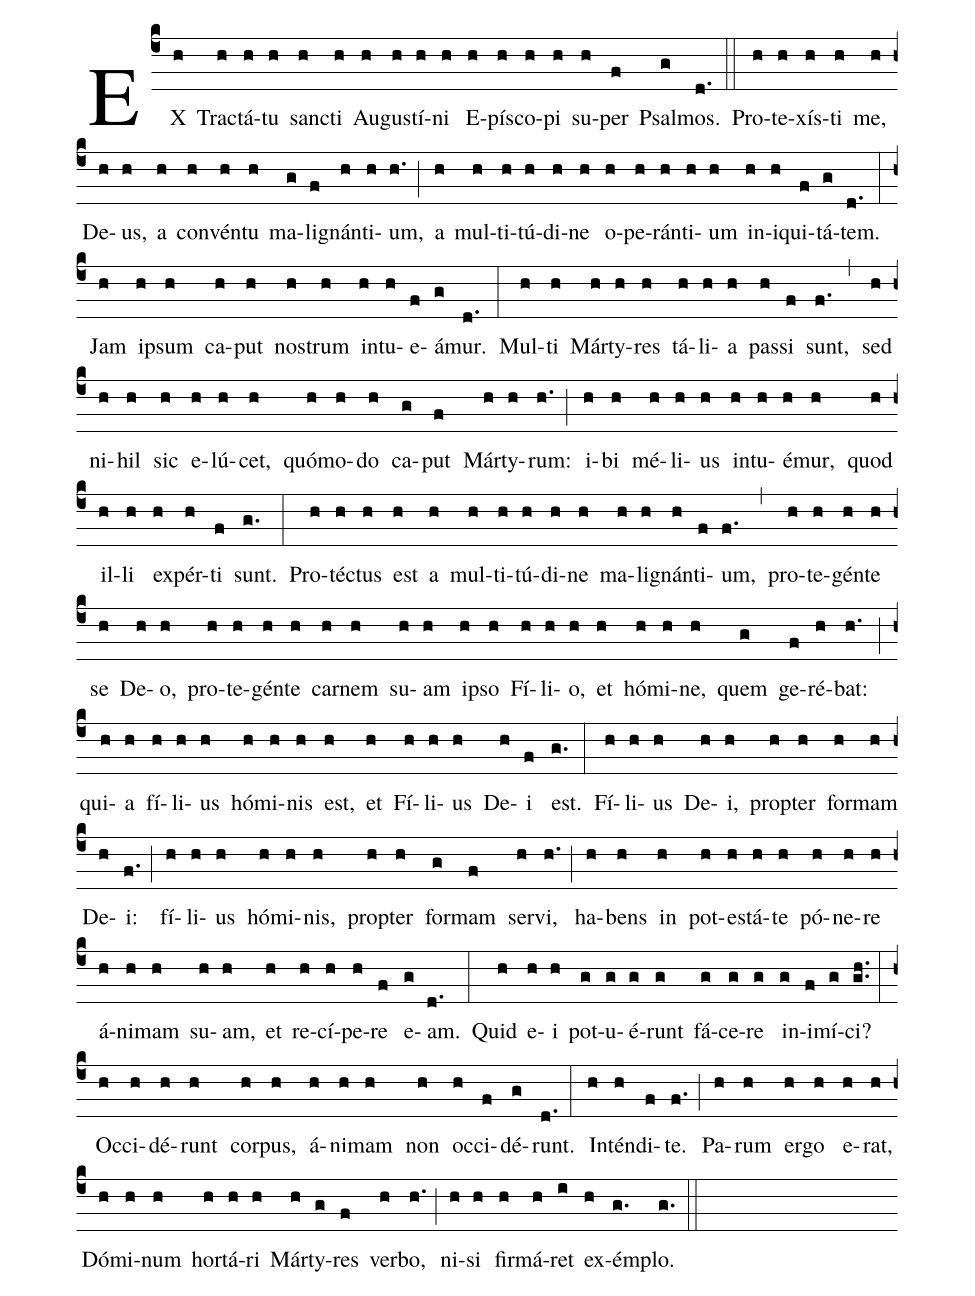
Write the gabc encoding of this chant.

%%
(c4) EX(h) Trac(h)tá(h)tu(h) sanc(h)ti(h) Au(h)gus(h)tí(h)ni(h) E(h)pís(h)co(h)pi(h) su(h)per(f) Psal(g)mos.(d.) (::)
Pro(h)te(h)xís(h)ti(h) me,(h) De(h)us,(h) a(h) con(h)vén(h)tu(h) ma(g)li(f)gnán(h)ti(h)um,(h.) (;)
a(h) mul(h)ti(h)tú(h)di(h)ne(h) o(h)pe(h)rán(h)ti(h)um(h) in(h)i(h)qui(f)tá(g)tem.(d.) (:)
Jam(h) ip(h)sum(h) ca(h)put(h) nos(h)trum(h) in(h)tu(h)e(f)á(g)mur.(d.) (:)
Mul(h)ti(h) Már(h)ty(h)res(h) tá(h)li(h)a(h) pas(h)si(f) sunt,(f.) (,)
sed(h) ni(h)hil(h) sic(h) e(h)lú(h)cet,(h) quó(h)mo(h)do(h) ca(g)put(f) Már(h)ty(h)rum:(h.) (;)
i(h)bi(h) mé(h)li(h)us(h) in(h)tu(h)é(h)mur,(h) quod(h) il(h)li(h) ex(h)pér(h)ti(f) sunt.(g.) (:)
Pro(h)téc(h)tus(h) est(h) a(h) mul(h)ti(h)tú(h)di(h)ne(h) ma(h)li(h)gnán(h)ti(f)um,(f.) (,)
pro(h)te(h)gén(h)te(h) se(h) De(h)o,(h) pro(h)te(h)gén(h)te(h) car(h)nem(h) su(h)am(h) ip(h)so(h) Fí(h)li(h)o,(h) et(h) hó(h)mi(h)ne,(h) quem(g) ge(f)ré(h)bat:(h.) (;)
qui(h)a(h) fí(h)li(h)us(h) hó(h)mi(h)nis(h) est,(h) et(h) Fí(h)li(h)us(h) De(h)i(f) est.(g.) (:)
Fí(h)li(h)us(h) De(h)i,(h) prop(h)ter(h) for(h)mam(h) De(h)i:(f.) (;)
fí(h)li(h)us(h) hó(h)mi(h)nis,(h) prop(h)ter(h) for(g)mam(f) ser(h)vi,(h.) (;)
ha(h)bens(h) in(h) pot(h)es(h)tá(h)te(h) pó(h)ne(h)re(h) á(h)ni(h)mam(h) su(h)am,(h) et(h) re(h)cí(h)pe(h)re(f) e(g)am.(d.) (:)
Quid(h) e(h)i(h) pot(g)u(g)é(g)runt(g) fá(g)ce(g)re(g) in(g)i(f)mí(g)ci?(gh..) (:)
Oc(h)ci(h)dé(h)runt(h) cor(h)pus,(h) á(h)ni(h)mam(h) non(h) oc(h)ci(f)dé(g)runt.(d.) (:)
In(h)tén(h)di(f)te.(f.) (;)
Pa(h)rum(h) er(h)go(h) e(h)rat,(h) Dó(h)mi(h)num(h) hor(h)tá(h)ri(h) Már(h)ty(g)res(f) ver(h)bo,(h.) (;)
ni(h)si(h) fir(h)má(h)ret(i) ex(h)ém(g.)plo.(g.) (::)
